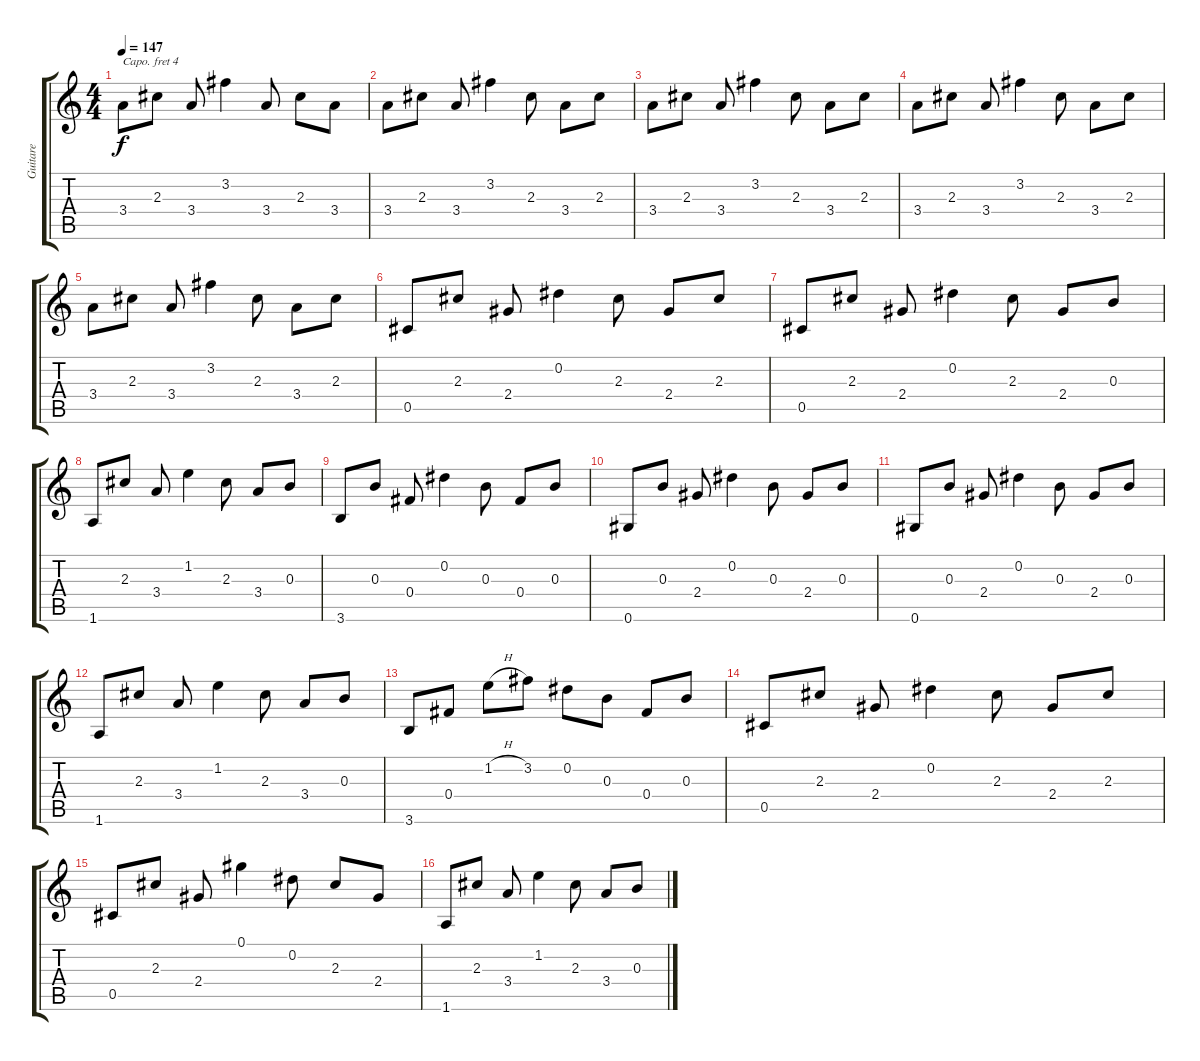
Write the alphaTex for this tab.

\track ("Guitare" "Guitare") {instrument acousticguitarsteel}
\staff {score tabs}
\capo 4
\tuning (E4 B3 G3 D3 A2 E2) {hide}
\ts (4 4)
\tempo 147
\clef g2
\ks c
3.4.8{dy f} 2.3.8 3.4.8 3.2.4 3.4.8 2.3.8 3.4.8 |
3.4.8 2.3.8 3.4.8 3.2.4 2.3.8 3.4.8 2.3.8 |
3.4.8 2.3.8 3.4.8 3.2.4 2.3.8 3.4.8 2.3.8 |
3.4.8 2.3.8 3.4.8 3.2.4 2.3.8 3.4.8 2.3.8 |
3.4.8 2.3.8 3.4.8 3.2.4 2.3.8 3.4.8 2.3.8 |
0.5.8 2.3.8 2.4.8 0.2.4 2.3.8 2.4.8 2.3.8 |
0.5.8 2.3.8 2.4.8 0.2.4 2.3.8 2.4.8 0.3.8 |
1.6.8 2.3.8 3.4.8 1.2.4 2.3.8 3.4.8 0.3.8 |
3.6.8 0.3.8 0.4.8 0.2.4 0.3.8 0.4.8 0.3.8 |
0.6.8 0.3.8 2.4.8 0.2.4 0.3.8 2.4.8 0.3.8 |
0.6.8 0.3.8 2.4.8 0.2.4 0.3.8 2.4.8 0.3.8 |
1.6.8 2.3.8 3.4.8 1.2.4 2.3.8 3.4.8 0.3.8 |
3.6.8 0.4.8 1.2{h}.8 3.2.8 0.2.8 0.3.8 0.4.8 0.3.8 |
0.5.8 2.3.8 2.4.8 0.2.4 2.3.8 2.4.8 2.3.8 |
0.5.8 2.3.8 2.4.8 0.1.4 0.2.8 2.3.8 2.4.8 |
1.6.8 2.3.8 3.4.8 1.2.4 2.3.8 3.4.8 0.3.8
